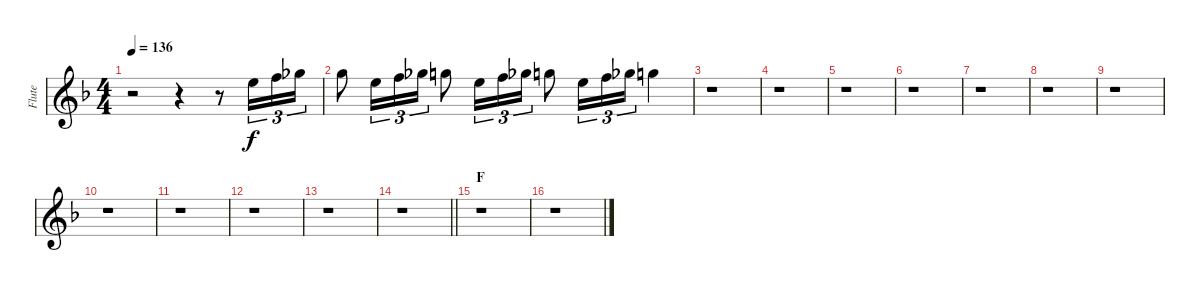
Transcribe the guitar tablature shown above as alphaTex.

\track ("Flute" "Flute") {instrument flute}
\staff {score}
\tuning (E5 B4 G4 D4 A3 E3) {hide}
\ts (4 4)
\tempo 136
\clef g2
\ks dminor
r.2{dy ff} r.4 r.8 0.1.16{tu (3 2) dy f} 1.1.16{tu (3 2)} 2.1.16{tu (3 2)} |
3.1.8 0.1.16{tu (3 2)} 1.1.16{tu (3 2)} 2.1.16{tu (3 2)} 3.1.8 0.1.16{tu (3 2)} 1.1.16{tu (3 2)} 2.1.16{tu (3 2)} 3.1.8 0.1.16{tu (3 2)} 1.1.16{tu (3 2)} 2.1.16{tu (3 2)} 3.1.4 |
r.1 |
r.1 |
r.1 |
r.1 |
r.1 |
r.1 |
r.1 |
r.1 |
r.1 |
r.1 |
r.1 |
\barLineRight lightlight
r.1 |
\section ("" "F")
r.1 |
r.1
